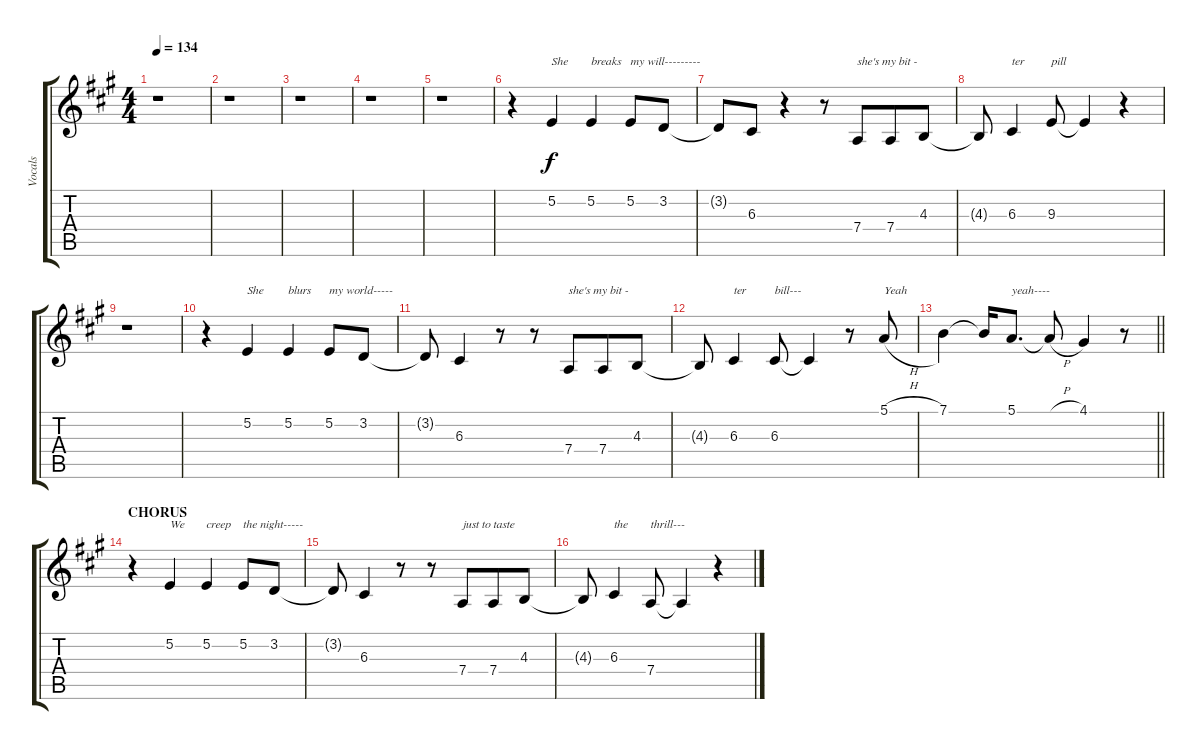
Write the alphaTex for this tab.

\track ("Vocals" "Vocals") {instrument tenorsax}
\staff {score tabs}
\tuning (E4 B3 G3 D3 A2 E2) {hide}
\ts (4 4)
\tempo 134
\clef g2
\ks a
r.1{dy f} |
r.1 |
r.1 |
r.1 |
r.1 |
r.4 5.2.4{txt "She "} 5.2.4{txt "breaks"} 5.2.8{txt "my will---------"} 3.2.8 |
3.2{t}.8 6.3.8 r.4 r.8 7.4.8{txt "she's my bit -" beam merge} 7.4.8 4.3.8 |
4.3{t}.8 6.3.4{txt "ter "} 9.3.8{txt "pill"} 9.3{t}.4 r.4 |
r.1 |
r.4 5.2.4{txt "She"} 5.2.4{txt "blurs"} 5.2.8{txt "my world-----"} 3.2.8 |
3.2{t}.8 6.3.4 r.8 r.8 7.4.8{txt "she's my bit -" beam merge} 7.4.8 4.3.8 |
4.3{t}.8 6.3.4{txt "ter"} 6.3.8{txt "bill---"} 6.3{t}.4 r.8 5.1{h}.8{txt "Yeah"} |
\barLineRight lightlight
7.1.4 7.1{t}.16 5.1.8{d txt "yeah----"} 5.1{h t}.8 4.1.4 r.8 |
\section ("" "CHORUS")
r.4 5.2.4{txt "We"} 5.2.4{txt "creep"} 5.2.8{txt "the night-----"} 3.2.8 |
3.2{t}.8 6.3.4 r.8 r.8 7.4.8{txt "just to taste" beam merge} 7.4.8 4.3.8 |
4.3{t}.8 6.3.4{txt "the"} 7.4.8{txt "thrill---"} 7.4{t}.4 r.4
